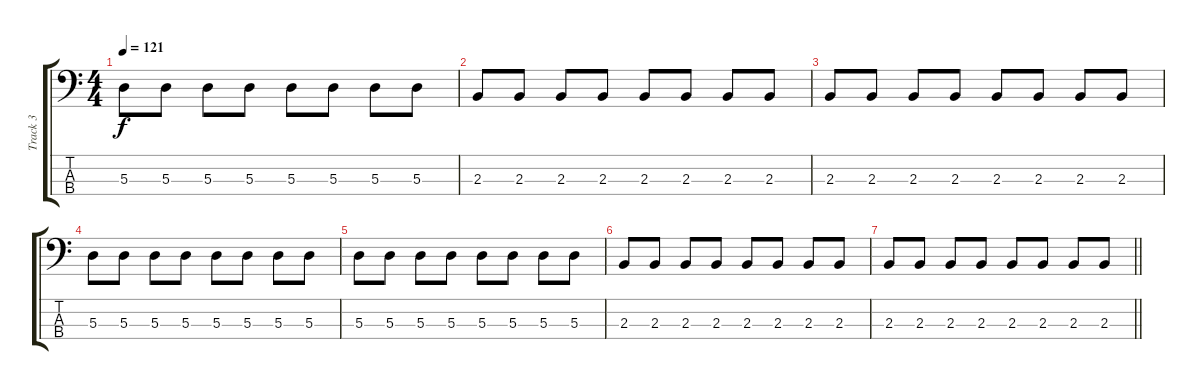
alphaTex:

\track ("Track 3" "Track 3") {instrument electricbassfinger}
\staff {score tabs}
\tuning (G2 D2 A1 D1) {hide}
\ts (4 4)
\tempo 121
\clef f4
\ks c
5.3.8{dy f} 5.3.8 5.3.8 5.3.8 5.3.8 5.3.8 5.3.8 5.3.8 |
2.3.8 2.3.8 2.3.8 2.3.8 2.3.8 2.3.8 2.3.8 2.3.8 |
2.3.8 2.3.8 2.3.8 2.3.8 2.3.8 2.3.8 2.3.8 2.3.8 |
5.3.8 5.3.8 5.3.8 5.3.8 5.3.8 5.3.8 5.3.8 5.3.8 |
5.3.8 5.3.8 5.3.8 5.3.8 5.3.8 5.3.8 5.3.8 5.3.8 |
2.3.8 2.3.8 2.3.8 2.3.8 2.3.8 2.3.8 2.3.8 2.3.8 |
\barLineRight lightlight
2.3.8 2.3.8 2.3.8 2.3.8 2.3.8 2.3.8 2.3.8 2.3.8
